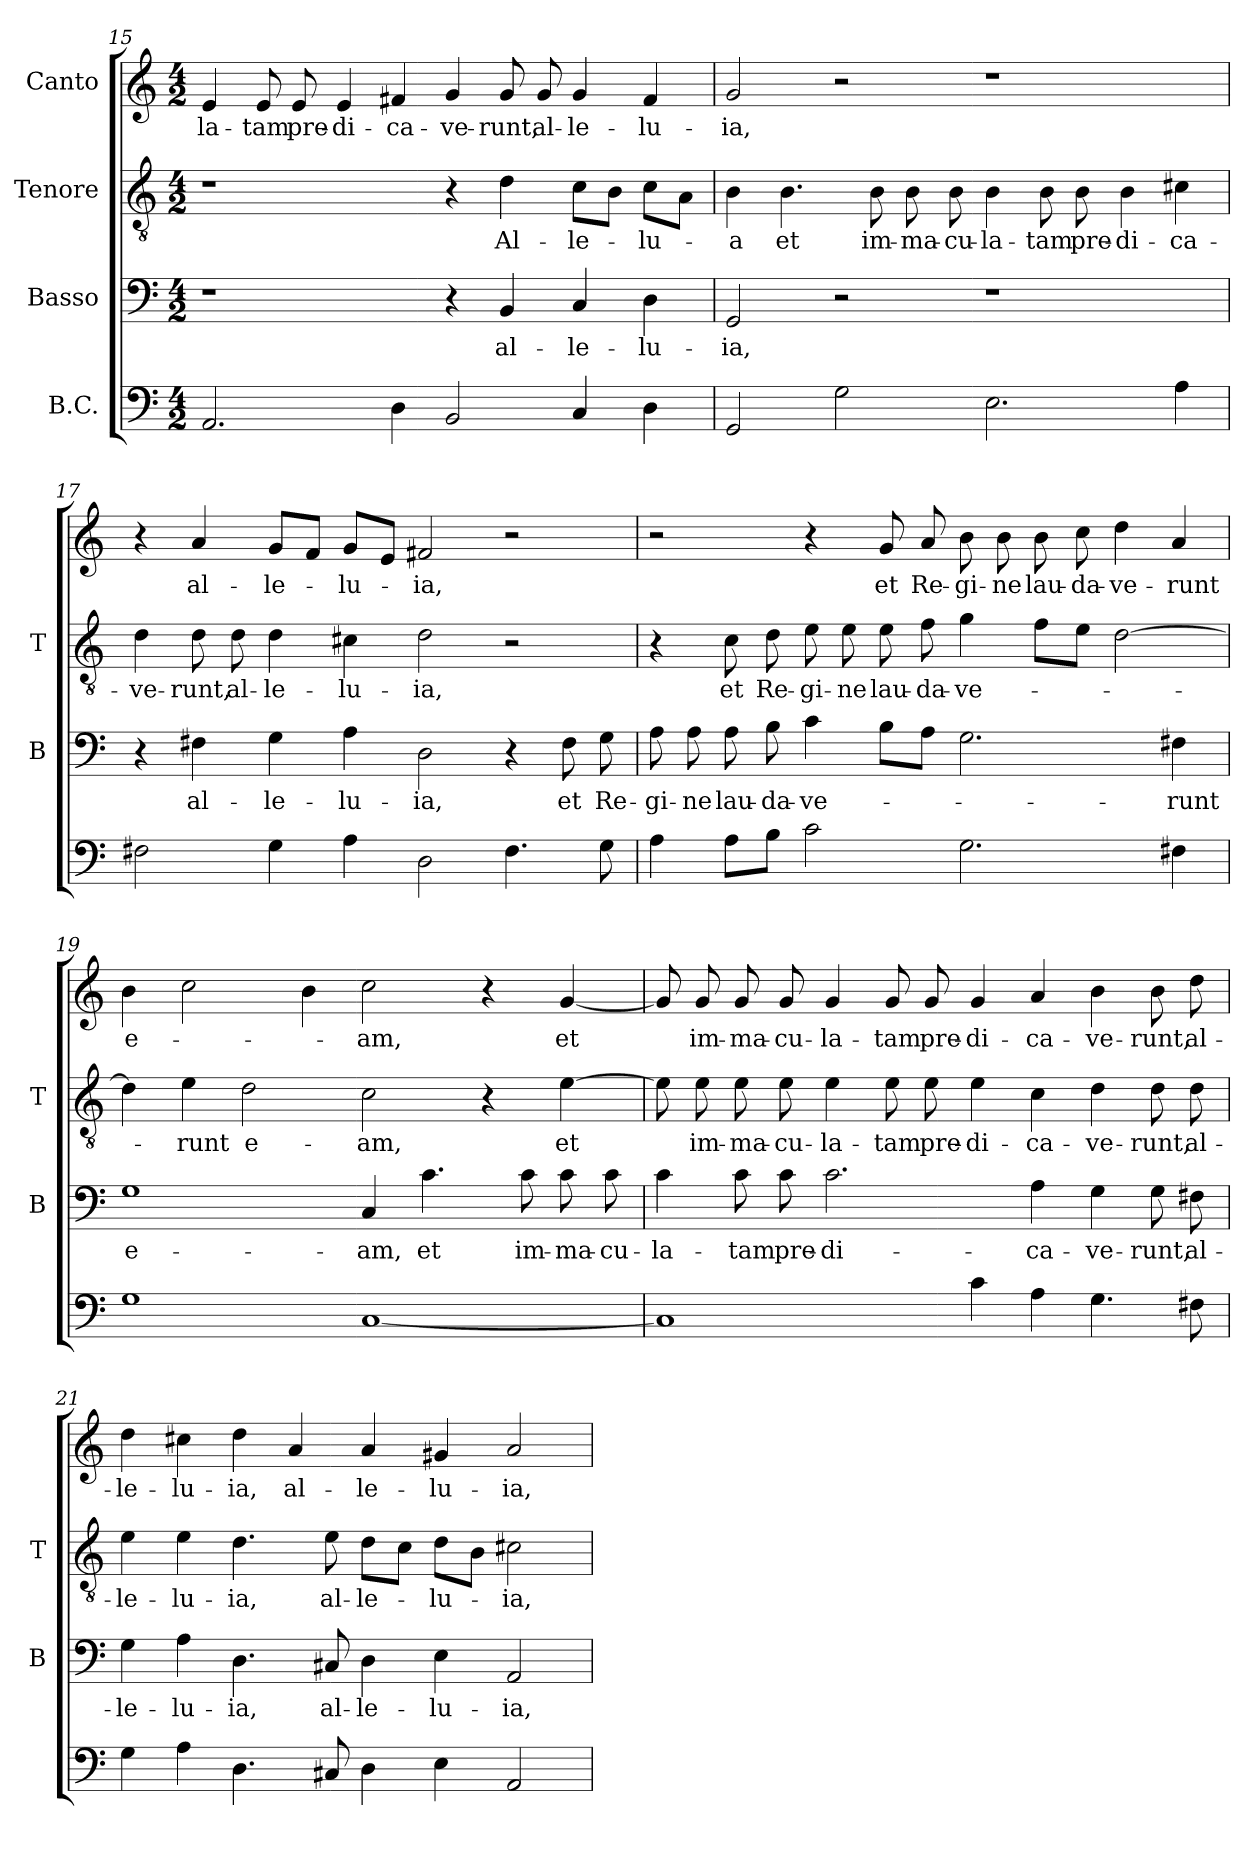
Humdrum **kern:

**kern	**kern	**text	**kern	**text	**kern	**text
*part4	*part3	*part3	*part2	*part2	*part1	*part1
*staff4	*staff3	*staff3	*staff2	*staff2	*staff1	*staff1
*I"B.C.	*I"Basso	*	*I"Tenore	*	*I"Canto	*
*	*I'B	*	*I'T	*	*	*
*clefF4	*clefF4	*	*clefGv2	*	*clefG2	*
*k[]	*k[]	*	*k[]	*	*k[]	*
*C:	*C:	*	*C:	*	*C:	*
*M4/2	*M4/2	*	*M4/2	*	*M4/2	*
=15	=15	=15	=15	=15	=15	=15
!	!	!	!	!	!	!LO:LY:b
2.AA/	1r	.	1r	.	4e/	-la-
!	!	!	!	!	!	!LO:LY:b
.	.	.	.	.	8e/	-tam
!	!	!	!	!	!	!LO:LY:b
.	.	.	.	.	8e/	pre-
!	!	!	!	!	!	!LO:LY:b
.	.	.	.	.	4e/	-di-
!	!	!	!	!	!	!LO:LY:b
4D\	.	.	.	.	4f#X/	-ca-
!	!	!	!	!	!	!LO:LY:b
2BB/	4r	.	4r	.	4g/	-ve-
!	!	!LO:LY:b	!	!LO:LY:b	!	!LO:LY:b
.	4BB/	al-	4d\	Al-	8g/	-runt,
!	!	!	!	!	!	!LO:LY:b
.	.	.	.	.	8g/	al-
!	!	!LO:LY:b	!	!LO:LY:b	!	!LO:LY:b
4C/	4C/	-le-	8c\L	-le-	4g/	-le-
.	.	.	8B\J	.	.	.
!	!	!LO:LY:b	!	!LO:LY:b	!	!LO:LY:b
4D\	4D\	-lu-	8c\L	-lu-	4f#/	-lu-
.	.	.	8A\J	.	.	.
=16	=16	=16	=16	=16	=16	=16
!	!	!LO:LY:b	!	!LO:LY:b	!	!LO:LY:b
2GG/	2GG/	-ia,	4B\	-a	2g/	-ia,
!	!	!	!	!LO:LY:b	!	!
.	.	.	4.B\	et	.	.
2G\	2r	.	.	.	2r	.
!	!	!	!	!LO:LY:b	!	!
.	.	.	8B\	im-	.	.
!	!	!	!	!LO:LY:b	!	!
.	.	.	8B\	-ma-	.	.
!	!	!	!	!LO:LY:b	!	!
.	.	.	8B\	-cu-	.	.
!	!	!	!	!LO:LY:b	!	!
2.E\	1r	.	4B\	-la-	1r	.
!	!	!	!	!LO:LY:b	!	!
.	.	.	8B\	-tam	.	.
!	!	!	!	!LO:LY:b	!	!
.	.	.	8B\	pre-	.	.
!	!	!	!	!LO:LY:b	!	!
.	.	.	4B\	-di-	.	.
!	!	!	!	!LO:LY:b	!	!
4A\	.	.	4c#X\	-ca-	.	.
!!LO:LB:g=z
=17	=17	=17	=17	=17	=17	=17
!	!	!	!	!LO:LY:b	!	!
2F#X\	4r	.	4d\	-ve-	4r	.
!	!	!LO:LY:b	!	!LO:LY:b	!	!LO:LY:b
.	4F#X\	al-	8d\	-runt,	4a/	al-
!	!	!	!	!LO:LY:b	!	!
.	.	.	8d\	al-	.	.
!	!	!LO:LY:b	!	!LO:LY:b	!	!LO:LY:b
4G\	4G\	-le-	4d\	-le-	8g/L	-le-
.	.	.	.	.	8f/J	.
!	!	!LO:LY:b	!	!LO:LY:b	!	!LO:LY:b
4A\	4A\	-lu-	4c#X\	-lu-	8g/L	-lu-
.	.	.	.	.	8e/J	.
!	!	!LO:LY:b	!	!LO:LY:b	!	!LO:LY:b
2D\	2D\	-ia,	2d\	-ia,	2f#X/	-ia,
4.F#\	4r	.	2r	.	2r	.
!	!	!LO:LY:b	!	!	!	!
.	8F#\	et	.	.	.	.
!	!	!LO:LY:b	!	!	!	!
8G\	8G\	Re-	.	.	.	.
=18	=18	=18	=18	=18	=18	=18
!	!	!LO:LY:b	!	!	!	!
4A\	8A\	-gi-	4r	.	2r	.
!	!	!LO:LY:b	!	!	!	!
.	8A\	-ne	.	.	.	.
!	!	!LO:LY:b	!	!LO:LY:b	!	!
8A\L	8A\	lau-	8c\	et	.	.
!	!	!LO:LY:b	!	!LO:LY:b	!	!
8B\J	8B\	-da-	8d\	Re-	.	.
!	!	!LO:LY:b	!	!LO:LY:b	!	!
2c\	4c\	-ve-	8e\	-gi-	4r	.
!	!	!	!	!LO:LY:b	!	!
.	.	.	8e\	-ne	.	.
!	!	!	!	!LO:LY:b	!	!LO:LY:b
.	8B\L	.	8e\	lau-	8g/	et
!	!	!	!	!LO:LY:b	!	!LO:LY:b
.	8A\J	.	8f\	-da-	8a/	Re-
!	!	!	!	!LO:LY:b	!	!LO:LY:b
2.G\	2.G\	.	4g\	-ve-	8b\	-gi-
!	!	!	!	!	!	!LO:LY:b
.	.	.	.	.	8b\	-ne
!	!	!	!	!	!	!LO:LY:b
.	.	.	8f\L	.	8b\	lau-
!	!	!	!	!	!	!LO:LY:b
.	.	.	8e\J	.	8cc\	-da-
!	!	!	!	!	!	!LO:LY:b
.	.	.	[2d\	.	4dd\	-ve-
!	!	!LO:LY:b	!	!	!	!LO:LY:b
4F#X\	4F#X\	-runt	.	.	4a/	-runt
=19	=19	=19	=19	=19	=19	=19
!	!	!LO:LY:b	!	!	!	!LO:LY:b
1G	1G	e-	4d\]	.	4b\	e-
!	!	!	!	!LO:LY:b	!	!
.	.	.	4e\	-runt	2cc\	.
!	!	!	!	!LO:LY:b	!	!
.	.	.	2d\	e-	.	.
.	.	.	.	.	4b\	.
!	!	!LO:LY:b	!	!LO:LY:b	!	!LO:LY:b
[1C	4C/	-am,	2c\	-am,	2cc\	-am,
!	!	!LO:LY:b	!	!	!	!
.	4.c\	et	.	.	.	.
.	.	.	4r	.	4r	.
!	!	!LO:LY:b	!	!	!	!
.	8c\	im-	.	.	.	.
!	!	!LO:LY:b	!	!LO:LY:b	!	!LO:LY:b
.	8c\	-ma-	[4e\	et	[4g/	et
!	!	!LO:LY:b	!	!	!	!
.	8c\	-cu-	.	.	.	.
!!LO:PB:g=z
=20	=20	=20	=20	=20	=20	=20
!	!	!LO:LY:b	!	!	!	!
1C]	4c\	-la-	8e\]	.	8g/]	.
!	!	!	!	!LO:LY:b	!	!LO:LY:b
.	.	.	8e\	im-	8g/	im-
!	!	!LO:LY:b	!	!LO:LY:b	!	!LO:LY:b
.	8c\	-tam	8e\	-ma-	8g/	-ma-
!	!	!LO:LY:b	!	!LO:LY:b	!	!LO:LY:b
.	8c\	pre-	8e\	-cu-	8g/	-cu-
!	!	!LO:LY:b	!	!LO:LY:b	!	!LO:LY:b
.	2.c\	-di-	4e\	-la-	4g/	-la-
!	!	!	!	!LO:LY:b	!	!LO:LY:b
.	.	.	8e\	-tam	8g/	-tam
!	!	!	!	!LO:LY:b	!	!LO:LY:b
.	.	.	8e\	pre-	8g/	pre-
!	!	!	!	!LO:LY:b	!	!LO:LY:b
4c\	.	.	4e\	-di-	4g/	-di-
!	!	!LO:LY:b	!	!LO:LY:b	!	!LO:LY:b
4A\	4A\	-ca-	4c\	-ca-	4a/	-ca-
!	!	!LO:LY:b	!	!LO:LY:b	!	!LO:LY:b
4.G\	4G\	-ve-	4d\	-ve-	4b\	-ve-
!	!	!LO:LY:b	!	!LO:LY:b	!	!LO:LY:b
.	8G\	-runt,	8d\	-runt,	8b\	-runt,
!	!	!LO:LY:b	!	!LO:LY:b	!	!LO:LY:b
8F#X\	8F#X\	al-	8d\	al-	8dd\	al-
=21	=21	=21	=21	=21	=21	=21
!	!	!LO:LY:b	!	!LO:LY:b	!	!LO:LY:b
4G\	4G\	-le-	4e\	-le-	4dd\	-le-
!	!	!LO:LY:b	!	!LO:LY:b	!	!LO:LY:b
4A\	4A\	-lu-	4e\	-lu-	4cc#X\	-lu-
!	!	!LO:LY:b	!	!LO:LY:b	!	!LO:LY:b
4.D\	4.D\	-ia,	4.d\	-ia,	4dd\	-ia,
!	!	!	!	!	!	!LO:LY:b
.	.	.	.	.	4a/	al-
!	!	!LO:LY:b	!	!LO:LY:b	!	!
8C#X/	8C#X/	al-	8e\	al-	.	.
!	!	!LO:LY:b	!	!LO:LY:b	!	!LO:LY:b
4D\	4D\	-le-	8d\L	-le-	4a/	-le-
.	.	.	8c\J	.	.	.
!	!	!LO:LY:b	!	!LO:LY:b	!	!LO:LY:b
4E\	4E\	-lu-	8d\L	-lu-	4g#X/	-lu-
.	.	.	8B\J	.	.	.
!	!	!LO:LY:b	!	!LO:LY:b	!	!LO:LY:b
2AA/	2AA/	-ia,	2c#X\	-ia,	2a/	-ia,
=	=	=	=	=	=	=
*-	*-	*-	*-	*-	*-	*-
